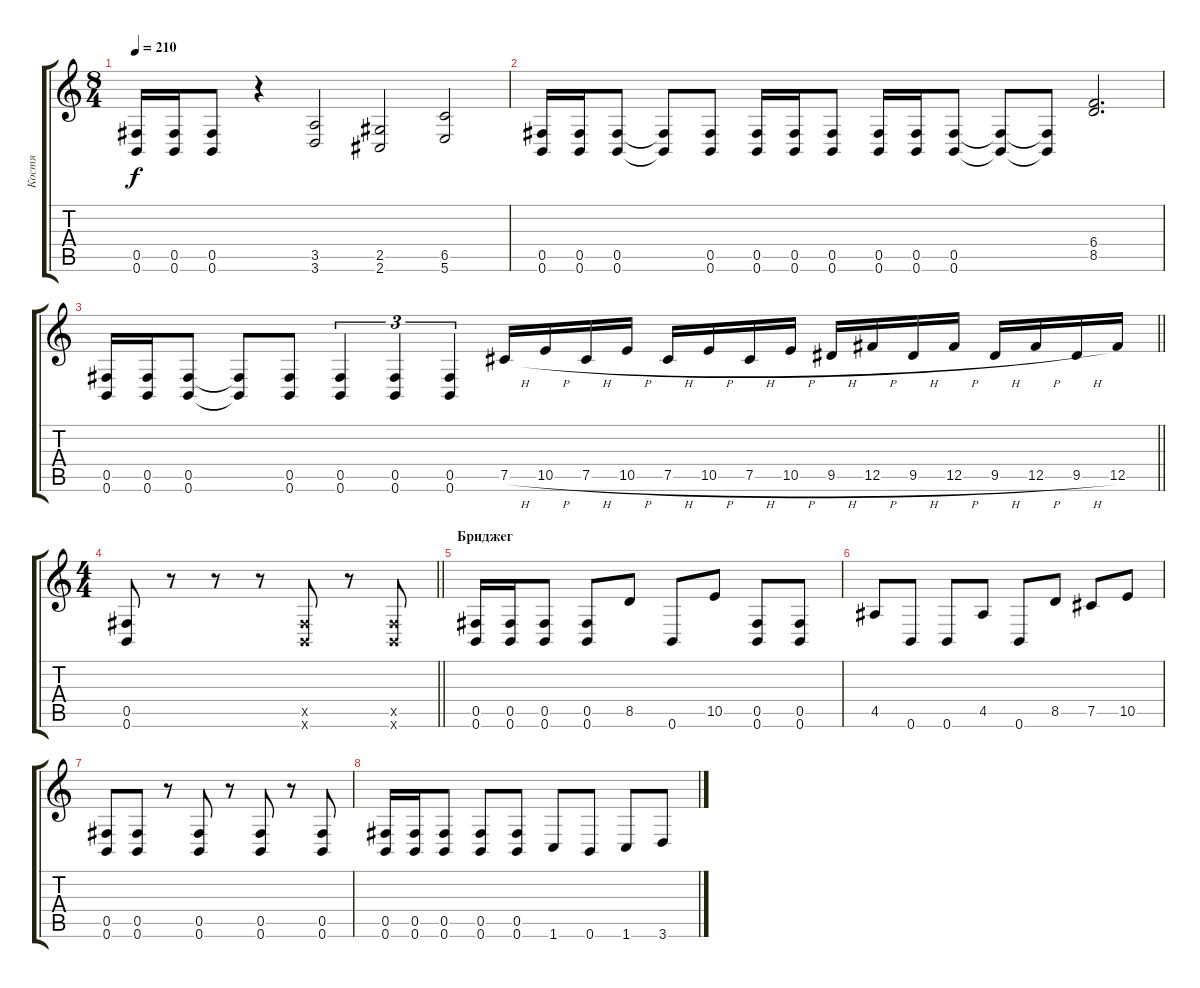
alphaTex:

\track ("Костя" "Костя") {instrument distortionguitar}
\staff {score tabs}
\tuning (Db4 Ab3 E3 B2 Gb2 B1) {hide}
\ts (8 4)
\tempo 210
\clef g2
\ks c
(0.5 0.6).16{dy f} (0.5 0.6).16 (0.5 0.6).8 r.4 (3.5 3.6).2 (2.5 2.6).2 (6.5 5.6).2 |
(0.5 0.6).16 (0.5 0.6).16 (0.5 0.6).8 (0.5{t} 0.6{t}).8 (0.5 0.6).8 (0.5 0.6).16 (0.5 0.6).16 (0.5 0.6).8 (0.5 0.6).16 (0.5 0.6).16 (0.5 0.6).8 (0.5{t} 0.6{t}).8 (0.5{t} 0.6{t}).8 (6.4 8.5).2{d} |
\barLineRight lightlight
(0.5 0.6).16 (0.5 0.6).16 (0.5 0.6).8 (0.5{t} 0.6{t}).8 (0.5 0.6).8 (0.5 0.6).4{tu (3 2)} (0.5 0.6).4{tu (3 2)} (0.5 0.6).4{tu (3 2)} 7.5{h}.16 10.5{h}.16 7.5{h}.16 10.5{h}.16 7.5{h}.16 10.5{h}.16 7.5{h}.16 10.5{h}.16 9.5{h}.16 12.5{h}.16 9.5{h}.16 12.5{h}.16 9.5{h}.16 12.5{h}.16 9.5{h}.16 12.5.16 |
\ts (4 4)
\barLineRight lightlight
(0.5 0.6).8 r.8 r.8 r.8 (0.5{x} 0.6{x}).8 r.8 (0.5{x} 0.6{x}).8 |
\section ("" "Бриджег")
(0.5 0.6).16 (0.5 0.6).16 (0.5 0.6).8 (0.5 0.6).8 8.5.8 0.6.8 10.5.8 (0.5 0.6).8 (0.5 0.6).8 |
4.5.8 0.6.8 0.6.8 4.5.8 0.6.8 8.5.8 7.5.8 10.5.8 |
(0.5 0.6).8 (0.5 0.6).8 r.8 (0.5 0.6).8 r.8 (0.5 0.6).8 r.8 (0.5 0.6).8 |
(0.5 0.6).16 (0.5 0.6).16 (0.5 0.6).8 (0.5 0.6).8 (0.5 0.6).8 1.6.8 0.6.8 1.6.8 3.6.8
